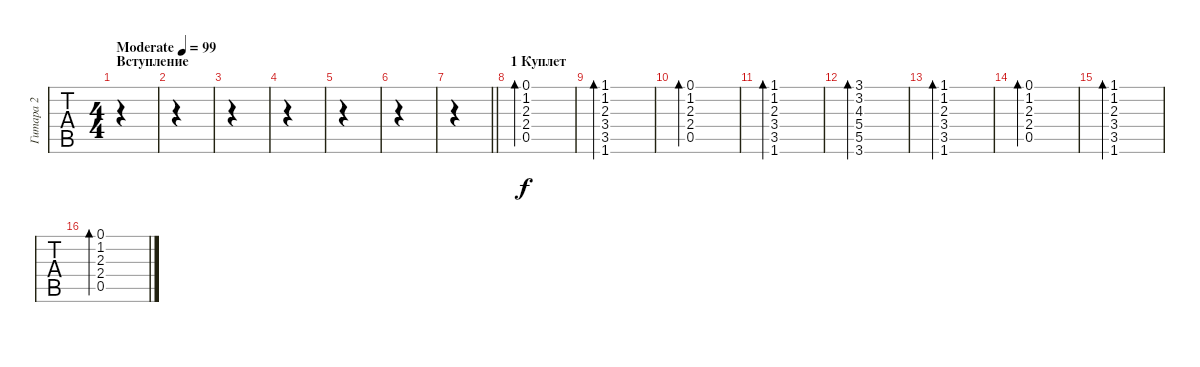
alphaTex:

\track ("Гитара 2" "Гитара 2") {instrument electricguitarclean}
\staff {tabs}
\tuning (E4 B3 G3 D3 A2 E2) {hide}
\ts (4 4)
\section ("" "Вступление")
\tempo (99 "Moderate")
\clef g2
\ks c
|
|
|
|
|
|
\barLineRight lightlight
|
\section ("" "1 Куплет")
(0.1 1.2 2.3 2.4 0.5).1{bd 120} |
(1.1 1.2 2.3 3.4 3.5 1.6).1{bd 120} |
(0.1 1.2 2.3 2.4 0.5).1{bd 120} |
(1.1 1.2 2.3 3.4 3.5 1.6).1{bd 120} |
(3.1 3.2 4.3 5.4 5.5 3.6).1{bd 120} |
(1.1 1.2 2.3 3.4 3.5 1.6).1{bd 120} |
(0.1 1.2 2.3 2.4 0.5).1{bd 120} |
(1.1 1.2 2.3 3.4 3.5 1.6).1{bd 120} |
(0.1 1.2 2.3 2.4 0.5).1{bd 120}
